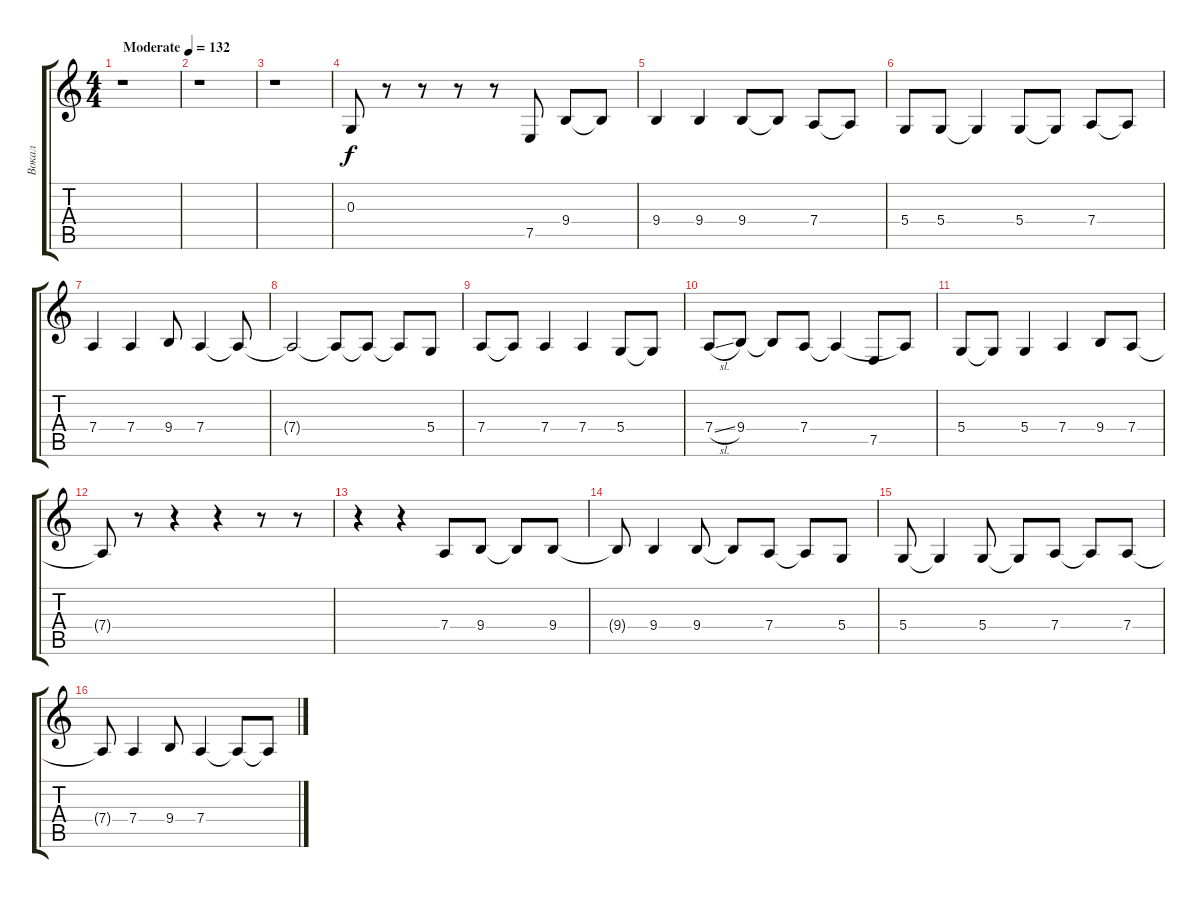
\track ("Вокал" "Вокал") {instrument oboe}
\staff {score tabs}
\tuning (E4 B3 G3 D3 A2 E2) {hide}
\ts (4 4)
\tempo (132 "Moderate")
\clef g2
\ks c
r.1{dy f instrument oboe} |
r.1 |
r.1 |
0.3.8 r.8 r.8 r.8 r.8 7.5.8 9.4.8 9.4{t}.8 |
9.4.4 9.4.4 9.4.8 9.4{t}.8 7.4.8 7.4{t}.8 |
5.4.8 5.4.8 5.4{t}.4 5.4.8 5.4{t}.8 7.4.8 7.4{t}.8 |
7.4.4 7.4.4 9.4.8 7.4.4 7.4{t}.8 |
7.4{t}.2 7.4{t}.8 7.4{t}.8 7.4{t}.8 5.4.8 |
7.4.8 7.4{t}.8 7.4.4 7.4.4 5.4.8 5.4{t}.8 |
7.4{sl}.8 9.4.8 9.4{t}.8 7.4.8 7.4{t}.4 7.5.8 7.4{t}.8 |
5.4.8 5.4{t}.8 5.4.4 7.4.4 9.4.8 7.4.8 |
7.4{t}.8 r.8 r.4 r.4 r.8 r.8 |
r.4 r.4 7.4.8 9.4.8 9.4{t}.8 9.4.8 |
9.4{t}.8 9.4.4 9.4.8 9.4{t}.8 7.4.8 7.4{t}.8 5.4.8 |
5.4.8 5.4{t}.4 5.4.8 5.4{t}.8 7.4.8 7.4{t}.8 7.4.8 |
7.4{t}.8 7.4.4 9.4.8 7.4.4 7.4{t}.8 7.4{t}.8
